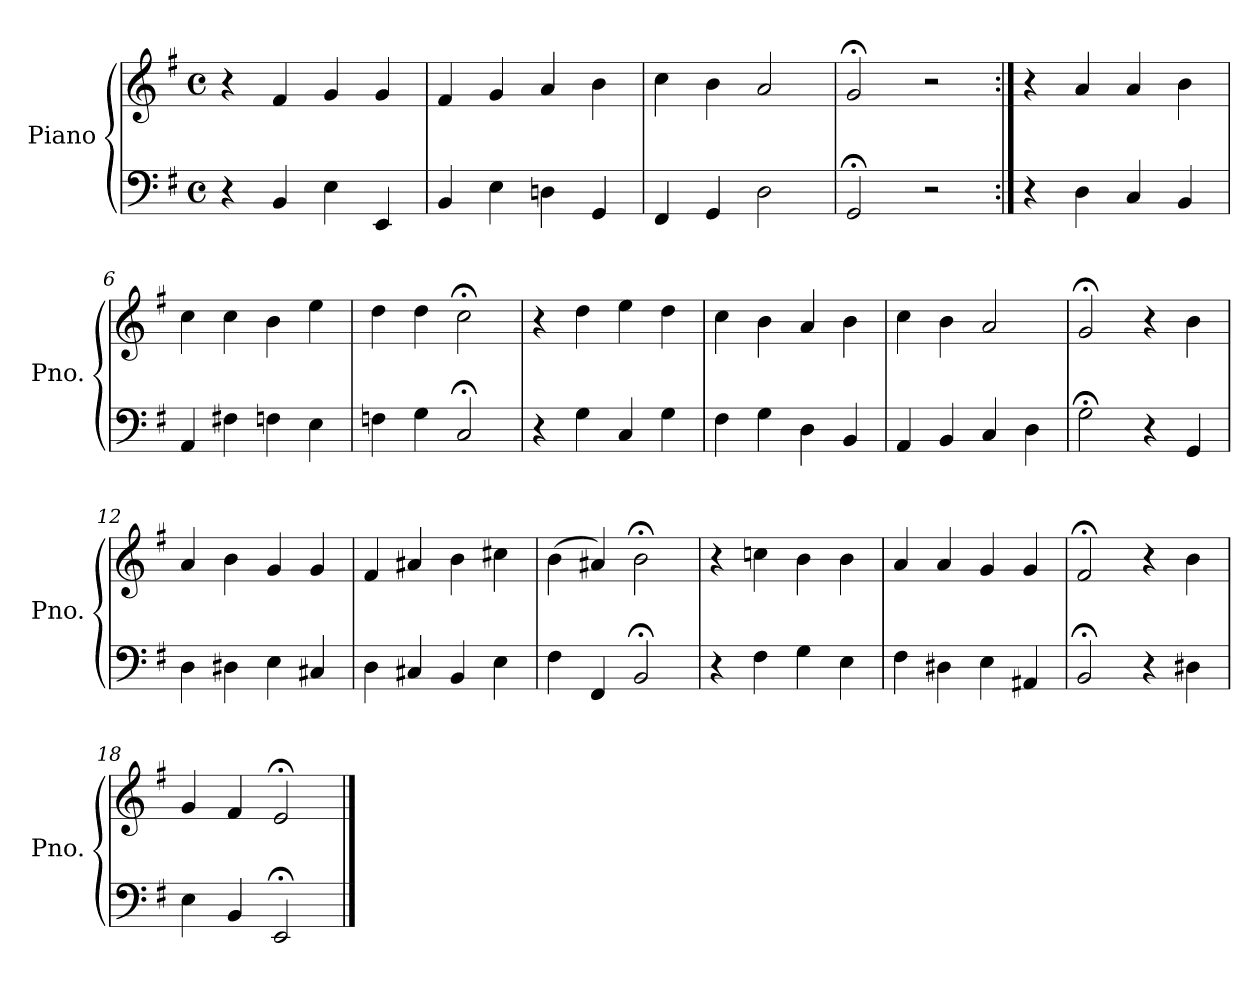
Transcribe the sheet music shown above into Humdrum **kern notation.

**kern	**kern
*part1	*part1
*staff2	*staff1
*I"Piano	*
*I'Pno.	*
*clefF4	*clefG2
*k[f#]	*k[f#]
*M4/4	*M4/4
*met(c)	*met(c)
=1	=1
4r	4r
4BB/	4f#/
4E\	4g/
4EE/	4g/
=2	=2
4BB/	4f#/
4E\	4g/
4Dn\	4a/
4GG/	4b\
=3	=3
4FF#/	4cc\
4GG/	4b\
2D\	2a/
=4	=4
2GG;</	2g;</
2r	2r
=5:|!	=5:|!
4r	4r
4D\	4a/
4C/	4a/
4BB/	4b\
=6	=6
4AA/	4cc\
4F#X\	4cc\
4Fn\	4b\
4E\	4ee\
=7	=7
4Fn\	4dd\
4G\	4dd\
2C;</	2cc;<\
=8	=8
4r	4r
4G\	4dd\
4C/	4ee\
4G\	4dd\
!!LO:LB:g=z
=9	=9
4F#\	4cc\
4G\	4b\
4D\	4a/
4BB/	4b\
=10	=10
4AA/	4cc\
4BB/	4b\
4C/	2a/
4D\	.
=11	=11
2G;<\	2g;</
4r	4r
4GG/	4b\
=12	=12
4D\	4a/
4D#X\	4b\
4E\	4g/
4C#X/	4g/
=13	=13
4D\	4f#/
4C#X/	4a#X/
4BB/	4b\
4E\	4cc#X\
=14	=14
4F#\	(4b\
4FF#/	4a#X/)
2BB;</	2b;<\
=15	=15
4r	4r
4F#\	4ccn\
4G\	4b\
4E\	4b\
=16	=16
4F#\	4a/
4D#X\	4a/
4E\	4g/
4AA#X/	4g/
!!LO:LB:g=z
=17	=17
2BB;</	2f#;</
4r	4r
4D#X\	4b\
=18	=18
4E\	4g/
4BB/	4f#/
2EE;</	2e;</
==	==
*-	*-
